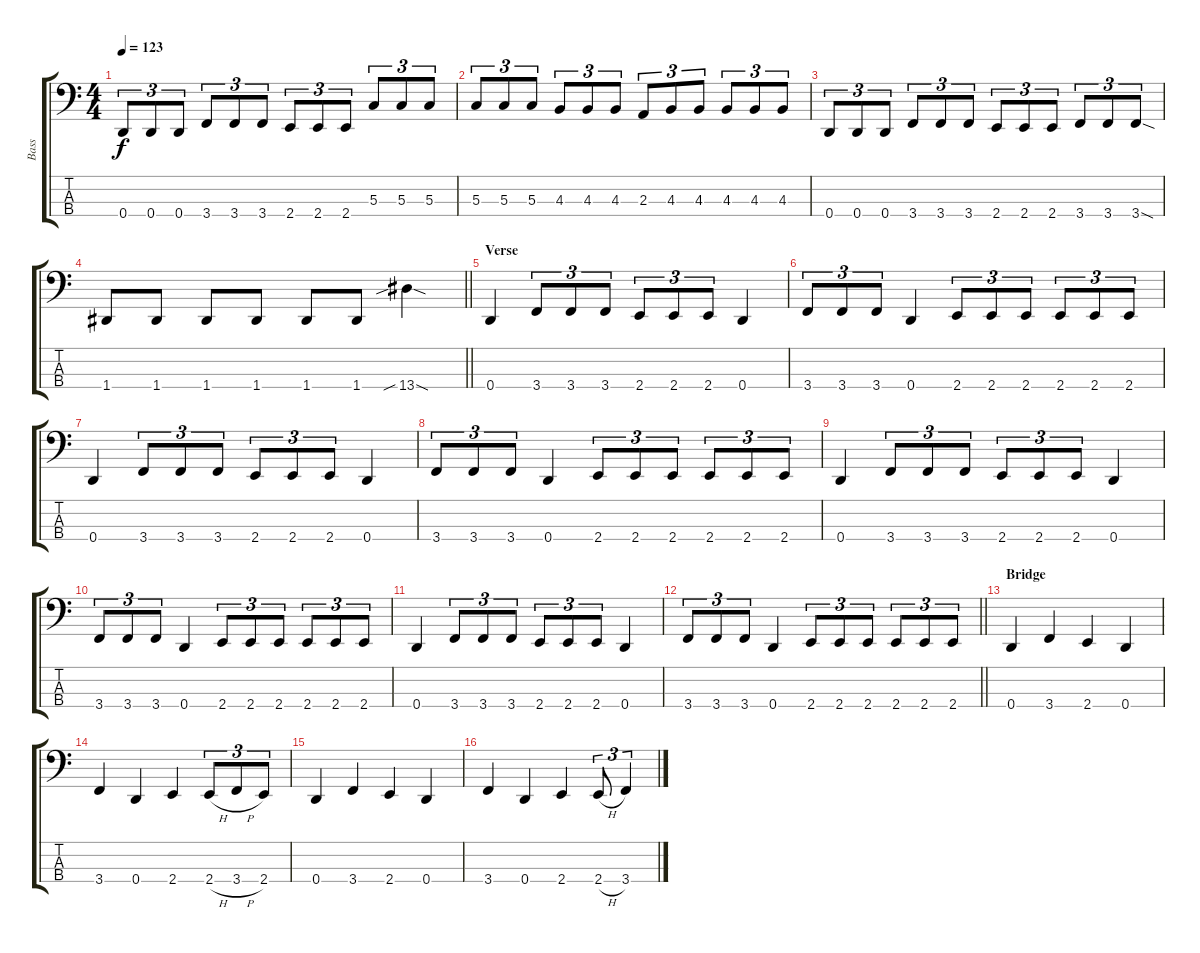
\track ("Bass" "Bass") {instrument electricbassfinger}
\staff {score tabs}
\tuning (F2 C2 G1 D1) {hide}
\ts (4 4)
\tempo 123
\clef f4
\ks c
0.4.8{tu (3 2) dy f} 0.4.8{tu (3 2)} 0.4.8{tu (3 2)} 3.4.8{tu (3 2)} 3.4.8{tu (3 2)} 3.4.8{tu (3 2)} 2.4.8{tu (3 2)} 2.4.8{tu (3 2)} 2.4.8{tu (3 2)} 5.3.8{tu (3 2)} 5.3.8{tu (3 2)} 5.3.8{tu (3 2)} |
5.3.8{tu (3 2)} 5.3.8{tu (3 2)} 5.3.8{tu (3 2)} 4.3.8{tu (3 2)} 4.3.8{tu (3 2)} 4.3.8{tu (3 2)} 2.3.8{tu (3 2)} 4.3.8{tu (3 2)} 4.3.8{tu (3 2)} 4.3.8{tu (3 2)} 4.3.8{tu (3 2)} 4.3.8{tu (3 2)} |
0.4.8{tu (3 2)} 0.4.8{tu (3 2)} 0.4.8{tu (3 2)} 3.4.8{tu (3 2)} 3.4.8{tu (3 2)} 3.4.8{tu (3 2)} 2.4.8{tu (3 2)} 2.4.8{tu (3 2)} 2.4.8{tu (3 2)} 3.4.8{tu (3 2)} 3.4.8{tu (3 2)} 3.4{sod}.8{tu (3 2)} |
\barLineRight lightlight
1.4.8 1.4.8 1.4.8 1.4.8 1.4.8 1.4.8 13.4{sib sod}.4 |
\section ("" "Verse")
0.4.4 3.4.8{tu (3 2)} 3.4.8{tu (3 2)} 3.4.8{tu (3 2)} 2.4.8{tu (3 2)} 2.4.8{tu (3 2)} 2.4.8{tu (3 2)} 0.4.4 |
3.4.8{tu (3 2)} 3.4.8{tu (3 2)} 3.4.8{tu (3 2)} 0.4.4 2.4.8{tu (3 2)} 2.4.8{tu (3 2)} 2.4.8{tu (3 2)} 2.4.8{tu (3 2)} 2.4.8{tu (3 2)} 2.4.8{tu (3 2)} |
0.4.4 3.4.8{tu (3 2)} 3.4.8{tu (3 2)} 3.4.8{tu (3 2)} 2.4.8{tu (3 2)} 2.4.8{tu (3 2)} 2.4.8{tu (3 2)} 0.4.4 |
3.4.8{tu (3 2)} 3.4.8{tu (3 2)} 3.4.8{tu (3 2)} 0.4.4 2.4.8{tu (3 2)} 2.4.8{tu (3 2)} 2.4.8{tu (3 2)} 2.4.8{tu (3 2)} 2.4.8{tu (3 2)} 2.4.8{tu (3 2)} |
0.4.4 3.4.8{tu (3 2)} 3.4.8{tu (3 2)} 3.4.8{tu (3 2)} 2.4.8{tu (3 2)} 2.4.8{tu (3 2)} 2.4.8{tu (3 2)} 0.4.4 |
3.4.8{tu (3 2)} 3.4.8{tu (3 2)} 3.4.8{tu (3 2)} 0.4.4 2.4.8{tu (3 2)} 2.4.8{tu (3 2)} 2.4.8{tu (3 2)} 2.4.8{tu (3 2)} 2.4.8{tu (3 2)} 2.4.8{tu (3 2)} |
0.4.4 3.4.8{tu (3 2)} 3.4.8{tu (3 2)} 3.4.8{tu (3 2)} 2.4.8{tu (3 2)} 2.4.8{tu (3 2)} 2.4.8{tu (3 2)} 0.4.4 |
\barLineRight lightlight
3.4.8{tu (3 2)} 3.4.8{tu (3 2)} 3.4.8{tu (3 2)} 0.4.4 2.4.8{tu (3 2)} 2.4.8{tu (3 2)} 2.4.8{tu (3 2)} 2.4.8{tu (3 2)} 2.4.8{tu (3 2)} 2.4.8{tu (3 2)} |
\section ("" "Bridge")
0.4.4 3.4.4 2.4.4 0.4.4 |
3.4.4 0.4.4 2.4.4 2.4{h}.8{tu (3 2)} 3.4{h}.8{tu (3 2)} 2.4.8{tu (3 2)} |
0.4.4 3.4.4 2.4.4 0.4.4 |
3.4.4 0.4.4 2.4.4 2.4{h}.8{tu (3 2)} 3.4.4{tu (3 2)}
